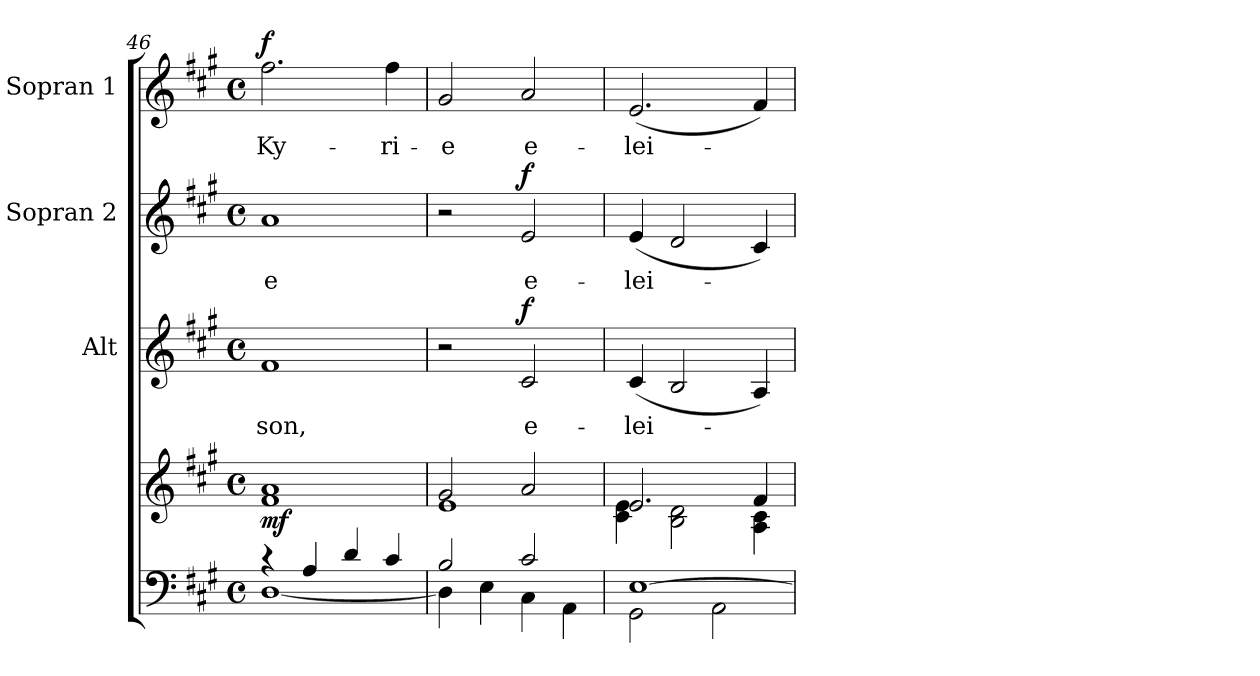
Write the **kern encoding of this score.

**kern	**kern	**dynam	**kern	**text	**dynam	**kern	**text	**dynam	**kern	**text	**dynam
*part4	*part4	*part4	*part3	*part3	*part3	*part2	*part2	*part2	*part1	*part1	*part1
*staff5	*staff4	*staff4/5	*staff3	*staff3	*staff3	*staff2	*staff2	*staff2	*staff1	*staff1	*staff1
*	*	*	*I"Alt	*	*	*I"Sopran 2	*	*	*I"Sopran 1	*	*
*	*	*	*I'A.	*	*	*I'S. 2	*	*	*I'S. 1	*	*
*clefF4	*clefG2	*	*clefG2	*	*	*clefG2	*	*	*clefG2	*	*
*k[f#c#g#]	*k[f#c#g#]	*	*k[f#c#g#]	*	*	*k[f#c#g#]	*	*	*k[f#c#g#]	*	*
*A:	*A:	*	*A:	*	*	*A:	*	*	*A:	*	*
*M4/4	*M4/4	*	*M4/4	*	*	*M4/4	*	*	*M4/4	*	*
*met(c)	*met(c)	*	*met(c)	*	*	*met(c)	*	*	*met(c)	*	*
=46	=46	=46	=46	=46	=46	=46	=46	=46	=46	=46	=46
*^	*^	*	*	*	*	*	*	*	*	*	*
!	!	!	!	!LO:DY:b	!	!LO:LY:b	!	!	!LO:LY:b	!	!	!LO:LY:b	!LO:DY:a
4rc	[<1D	1a	1f#	mf	1f#	-son,	.	1a	-e	.	2.ff#\	Ky-	f
4A/	.	.	.	.	.	.	.	.	.	.	.	.	.
4d/	.	.	.	.	.	.	.	.	.	.	.	.	.
!	!	!	!	!	!	!	!	!	!	!	!	!LO:LY:b	!
4c#/	.	.	.	.	.	.	.	.	.	.	4ff#\	-ri-	.
!!LO:LB:g=z
=47	=47	=47	=47	=47	=47	=47	=47	=47	=47	=47	=47	=47	=47
!	!	!	!	!	!	!	!	!	!	!	!	!LO:LY:b	!
2B/	4D\]	2g#/	1e	.	2r	.	.	2r	.	.	2g#/	-e	.
.	4E\	.	.	.	.	.	.	.	.	.	.	.	.
!	!	!	!	!	!	!LO:LY:b	!LO:DY:a	!	!LO:LY:b	!LO:DY:a	!	!LO:LY:b	!
2c#/	4C#\	2a/	.	.	2c#/	e-	f	2e/	e-	f	2a/	e-	.
.	4AA\	.	.	.	.	.	.	.	.	.	.	.	.
=48	=48	=48	=48	=48	=48	=48	=48	=48	=48	=48	=48	=48	=48
!	!	!	!	!	!	!LO:LY:b	!	!	!LO:LY:b	!	!	!LO:LY:b	!
[>1E	2GG#\	2.e/	4c#\ 4e\	.	(<4c#/	-lei-	.	(<4e/	-lei-	.	(<2.e/	-lei-	.
.	.	.	2B\ 2d\	.	2B/	.	.	2d/	.	.	.	.	.
.	2AA\	.	.	.	.	.	.	.	.	.	.	.	.
.	.	4f#/	4A\ 4c#\	.	4A/)	.	.	4c#/)	.	.	4f#/)	.	.
*v	*v	*	*	*	*	*	*	*	*	*	*	*	*
*	*v	*v	*	*	*	*	*	*	*	*	*	*
=	=	=	=	=	=	=	=	=	=	=	=
*-	*-	*-	*-	*-	*-	*-	*-	*-	*-	*-	*-
